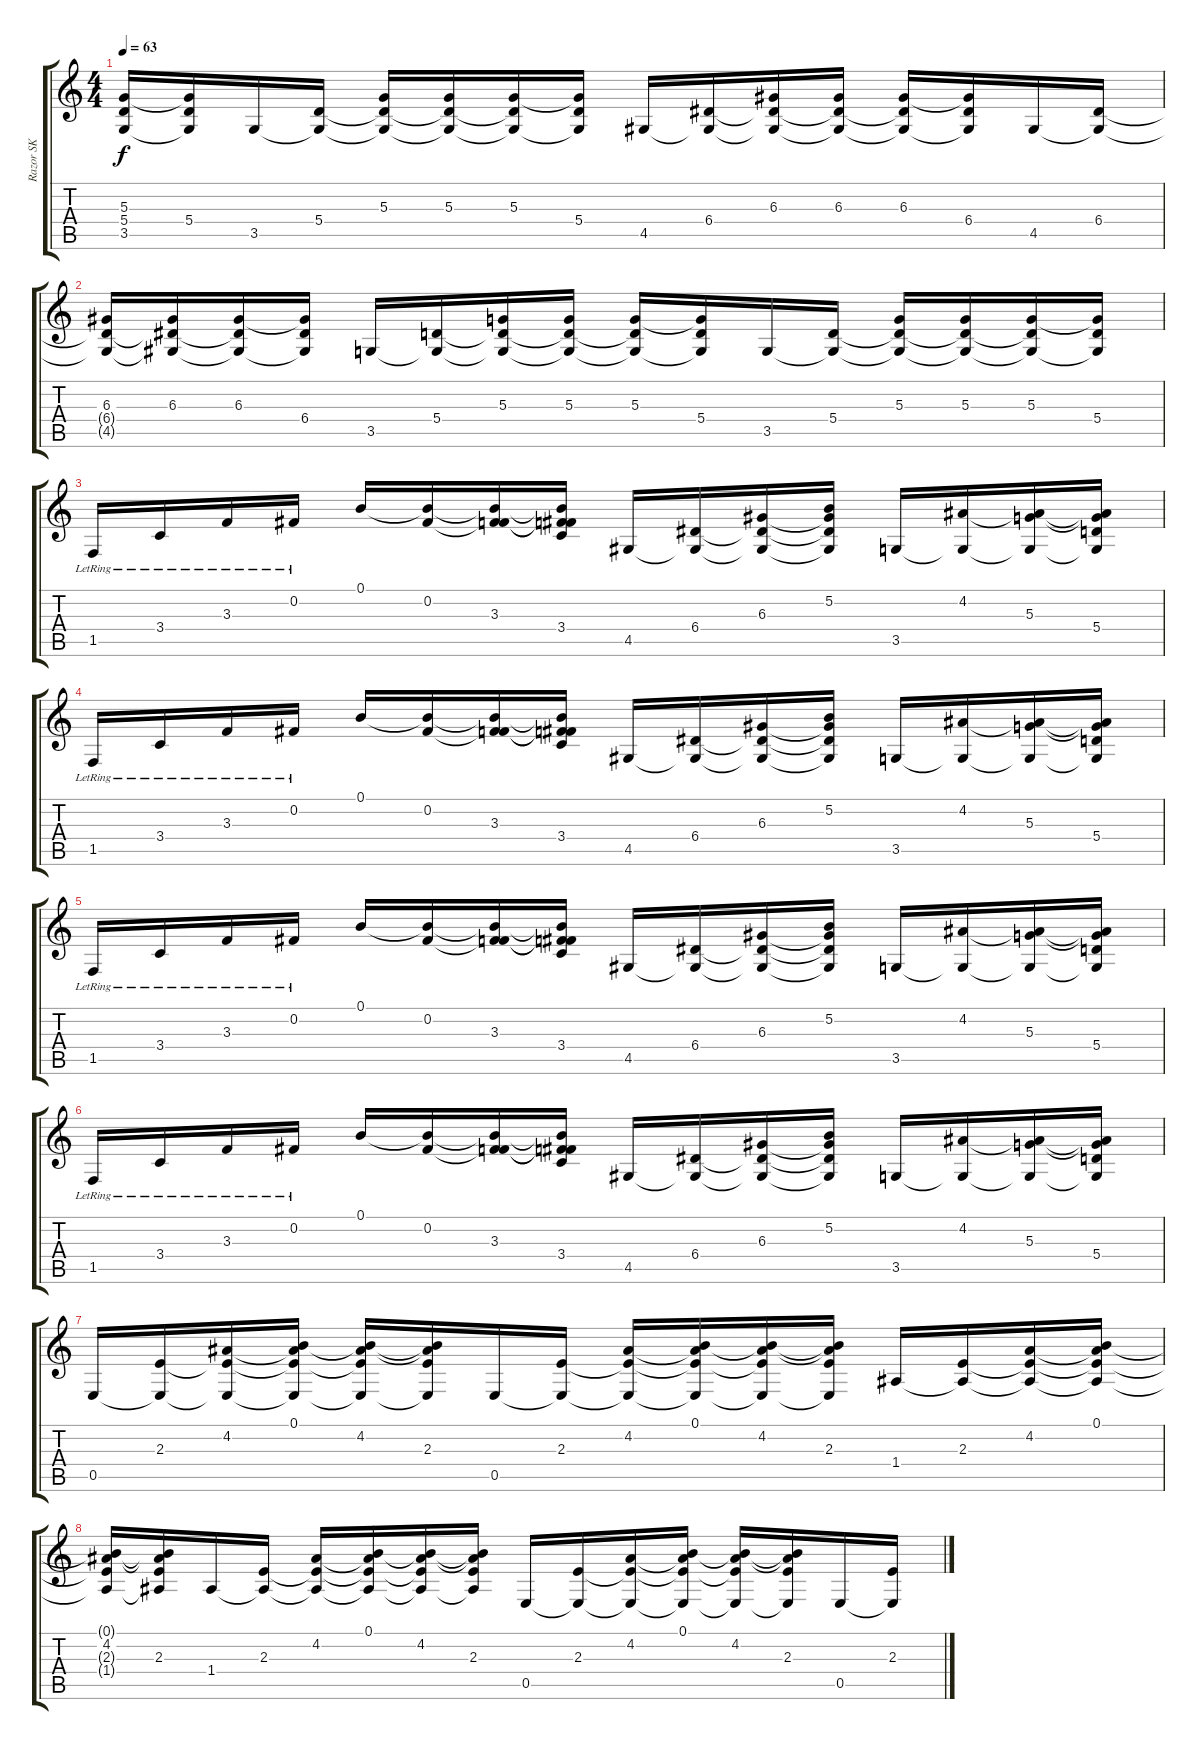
\track ("Razor SK" "Razor SK") {instrument distortionguitar}
\staff {score tabs}
\tuning (B3 Gb3 D3 A2 E2 B1) {hide}
\ts (4 4)
\tempo 63
\clef g2
\ks c
(5.3 5.4{t} 3.5{t}).16{dy f} (5.3{t} 5.4 3.5{t}).16 3.5.16 (5.4 3.5{t}).16 (5.3 5.4{t} 3.5{t}).16 (5.3 5.4{t} 3.5{t}).16 (5.3 5.4{t} 3.5{t}).16 (5.3{t} 5.4 3.5{t}).16 4.5.16 (6.4 4.5{t}).16 (6.3 6.4{t} 4.5{t}).16 (6.3 6.4{t} 4.5{t}).16 (6.3 6.4{t} 4.5{t}).16 (6.3{t} 6.4 4.5{t}).16 4.5.16 (6.4 4.5{t}).16 |
(6.3 6.4{t} 4.5{t}).16 (6.3 6.4{t} 4.5{t}).16 (6.3 6.4{t} 4.5{t}).16 (6.3{t} 6.4 4.5{t}).16 3.5.16 (5.4 3.5{t}).16 (5.3 5.4{t} 3.5{t}).16 (5.3 5.4{t} 3.5{t}).16 (5.3 5.4{t} 3.5{t}).16 (5.3{t} 5.4 3.5{t}).16 3.5.16 (5.4 3.5{t}).16 (5.3 5.4{t} 3.5{t}).16 (5.3 5.4{t} 3.5{t}).16 (5.3 5.4{t} 3.5{t}).16 (5.3{t} 5.4 3.5{t}).16 |
1.5{lr}.16 3.4{lr}.16 3.3{lr}.16 0.2{lr}.16 0.1.16 (0.1{t} 0.2).16 (0.1{t} 0.2{t} 3.3).16 (0.1{t} 0.2{t} 3.3{t} 3.4).16 4.5.16 (6.4 4.5{t}).16 (6.3 6.4{t} 4.5{t}).16 (5.2 6.3{t} 6.4{t} 4.5{t}).16 3.5.16 (4.2 3.5{t}).16 (4.2{t} 5.3 3.5{t}).16 (4.2{t} 5.3{t} 5.4 3.5{t}).16 |
1.5{lr}.16 3.4{lr}.16 3.3{lr}.16 0.2{lr}.16 0.1.16 (0.1{t} 0.2).16 (0.1{t} 0.2{t} 3.3).16 (0.1{t} 0.2{t} 3.3{t} 3.4).16 4.5.16 (6.4 4.5{t}).16 (6.3 6.4{t} 4.5{t}).16 (5.2 6.3{t} 6.4{t} 4.5{t}).16 3.5.16 (4.2 3.5{t}).16 (4.2{t} 5.3 3.5{t}).16 (4.2{t} 5.3{t} 5.4 3.5{t}).16 |
1.5{lr}.16 3.4{lr}.16 3.3{lr}.16 0.2{lr}.16 0.1.16 (0.1{t} 0.2).16 (0.1{t} 0.2{t} 3.3).16 (0.1{t} 0.2{t} 3.3{t} 3.4).16 4.5.16 (6.4 4.5{t}).16 (6.3 6.4{t} 4.5{t}).16 (5.2 6.3{t} 6.4{t} 4.5{t}).16 3.5.16 (4.2 3.5{t}).16 (4.2{t} 5.3 3.5{t}).16 (4.2{t} 5.3{t} 5.4 3.5{t}).16 |
1.5{lr}.16 3.4{lr}.16 3.3{lr}.16 0.2{lr}.16 0.1.16 (0.1{t} 0.2).16 (0.1{t} 0.2{t} 3.3).16 (0.1{t} 0.2{t} 3.3{t} 3.4).16 4.5.16 (6.4 4.5{t}).16 (6.3 6.4{t} 4.5{t}).16 (5.2 6.3{t} 6.4{t} 4.5{t}).16 3.5.16 (4.2 3.5{t}).16 (4.2{t} 5.3 3.5{t}).16 (4.2{t} 5.3{t} 5.4 3.5{t}).16 |
0.5.16 (2.3 0.5{t}).16 (4.2 2.3{t} 0.5{t}).16 (0.1 4.2{t} 2.3{t} 0.5{t}).16 (0.1{t} 4.2 2.3{t} 0.5{t}).16 (0.1{t} 4.2{t} 2.3 0.5{t}).16 0.5.16 (2.3 0.5{t}).16 (4.2 2.3{t} 0.5{t}).16 (0.1 4.2{t} 2.3{t} 0.5{t}).16 (0.1{t} 4.2 2.3{t} 0.5{t}).16 (0.1{t} 4.2{t} 2.3 0.5{t}).16 1.4.16 (2.3 1.4{t}).16 (4.2 2.3{t} 1.4{t}).16 (0.1 4.2{t} 2.3{t} 1.4{t}).16 |
(0.1{t} 4.2 2.3{t} 1.4{t}).16 (0.1{t} 4.2{t} 2.3 1.4{t}).16 1.4.16 (2.3 1.4{t}).16 (4.2 2.3{t} 1.4{t}).16 (0.1 4.2{t} 2.3{t} 1.4{t}).16 (0.1{t} 4.2 2.3{t} 1.4{t}).16 (0.1{t} 4.2{t} 2.3 1.4{t}).16 0.5.16 (2.3 0.5{t}).16 (4.2 2.3{t} 0.5{t}).16 (0.1 4.2{t} 2.3{t} 0.5{t}).16 (0.1{t} 4.2 2.3{t} 0.5{t}).16 (0.1{t} 4.2{t} 2.3 0.5{t}).16 0.5.16 (2.3 0.5{t}).16
